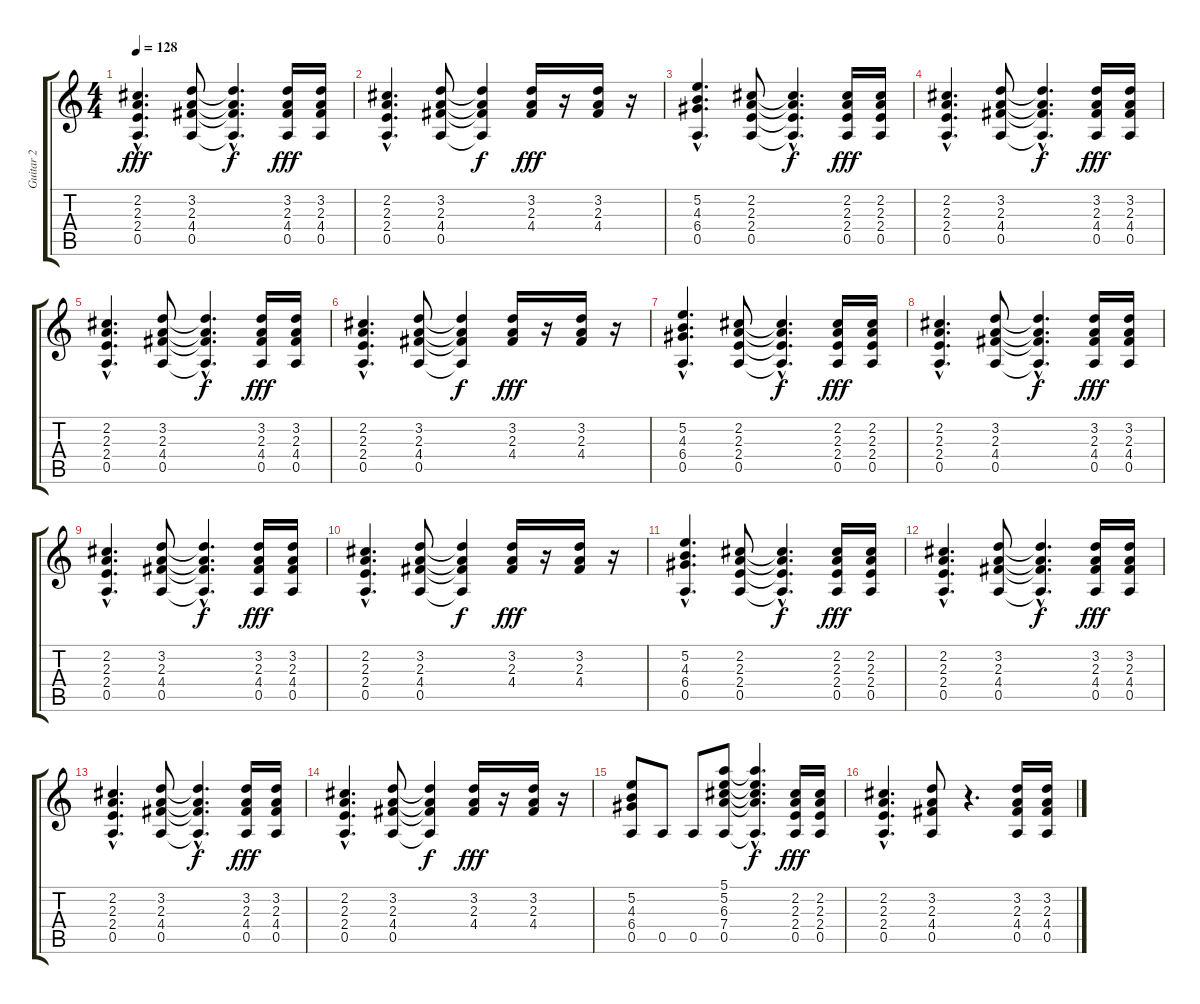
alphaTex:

\track ("Guitar 2" "Guitar 2") {instrument overdrivenguitar}
\staff {score tabs}
\tuning (E4 B3 G3 D3 A2 E2) {hide}
\ts (4 4)
\tempo 128
\clef g2
\ks c
(2.2{hac} 2.3{hac} 2.4{hac} 0.5{hac}).4{d dy fff} (3.2 2.3 4.4 0.5).8 (3.2{hac t} 2.3{hac t} 4.4{hac t} 0.5{hac t}).4{d dy f} (3.2 2.3 4.4 0.5).16{dy fff} (3.2 2.3 4.4 0.5).16 |
(2.2{hac} 2.3{hac} 2.4{hac} 0.5{hac}).4{d} (3.2 2.3 4.4 0.5).8 (3.2{t} 2.3{t} 4.4{t} 0.5{t}).4{dy f} (3.2 2.3 4.4).16{dy fff} r.16 (3.2 2.3 4.4).16 r.16 |
(5.2{hac} 4.3{hac} 6.4{hac} 0.5{hac}).4{d} (2.2 2.3 2.4 0.5).8 (2.2{hac t} 2.3{hac t} 2.4{hac t} 0.5{hac t}).4{d dy f} (2.2 2.3 2.4 0.5).16{dy fff} (2.2 2.3 2.4 0.5).16 |
(2.2{hac} 2.3{hac} 2.4{hac} 0.5{hac}).4{d} (3.2 2.3 4.4 0.5).8 (3.2{hac t} 2.3{hac t} 4.4{hac t} 0.5{hac t}).4{d dy f} (3.2 2.3 4.4 0.5).16{dy fff} (3.2 2.3 4.4 0.5).16 |
(2.2{hac} 2.3{hac} 2.4{hac} 0.5{hac}).4{d} (3.2 2.3 4.4 0.5).8 (3.2{hac t} 2.3{hac t} 4.4{hac t} 0.5{hac t}).4{d dy f} (3.2 2.3 4.4 0.5).16{dy fff} (3.2 2.3 4.4 0.5).16 |
(2.2{hac} 2.3{hac} 2.4{hac} 0.5{hac}).4{d} (3.2 2.3 4.4 0.5).8 (3.2{t} 2.3{t} 4.4{t} 0.5{t}).4{dy f} (3.2 2.3 4.4).16{dy fff} r.16 (3.2 2.3 4.4).16 r.16 |
(5.2{hac} 4.3{hac} 6.4{hac} 0.5{hac}).4{d} (2.2 2.3 2.4 0.5).8 (2.2{hac t} 2.3{hac t} 2.4{hac t} 0.5{hac t}).4{d dy f} (2.2 2.3 2.4 0.5).16{dy fff} (2.2 2.3 2.4 0.5).16 |
(2.2{hac} 2.3{hac} 2.4{hac} 0.5{hac}).4{d} (3.2 2.3 4.4 0.5).8 (3.2{hac t} 2.3{hac t} 4.4{hac t} 0.5{hac t}).4{d dy f} (3.2 2.3 4.4 0.5).16{dy fff} (3.2 2.3 4.4 0.5).16 |
(2.2{hac} 2.3{hac} 2.4{hac} 0.5{hac}).4{d} (3.2 2.3 4.4 0.5).8 (3.2{hac t} 2.3{hac t} 4.4{hac t} 0.5{hac t}).4{d dy f} (3.2 2.3 4.4 0.5).16{dy fff} (3.2 2.3 4.4 0.5).16 |
(2.2{hac} 2.3{hac} 2.4{hac} 0.5{hac}).4{d} (3.2 2.3 4.4 0.5).8 (3.2{t} 2.3{t} 4.4{t} 0.5{t}).4{dy f} (3.2 2.3 4.4).16{dy fff} r.16 (3.2 2.3 4.4).16 r.16 |
(5.2{hac} 4.3{hac} 6.4{hac} 0.5{hac}).4{d} (2.2 2.3 2.4 0.5).8 (2.2{hac t} 2.3{hac t} 2.4{hac t} 0.5{hac t}).4{d dy f} (2.2 2.3 2.4 0.5).16{dy fff} (2.2 2.3 2.4 0.5).16 |
(2.2{hac} 2.3{hac} 2.4{hac} 0.5{hac}).4{d} (3.2 2.3 4.4 0.5).8 (3.2{hac t} 2.3{hac t} 4.4{hac t} 0.5{hac t}).4{d dy f} (3.2 2.3 4.4 0.5).16{dy fff} (3.2 2.3 4.4 0.5).16 |
(2.2{hac} 2.3{hac} 2.4{hac} 0.5{hac}).4{d} (3.2 2.3 4.4 0.5).8 (3.2{hac t} 2.3{hac t} 4.4{hac t} 0.5{hac t}).4{d dy f} (3.2 2.3 4.4 0.5).16{dy fff} (3.2 2.3 4.4 0.5).16 |
(2.2{hac} 2.3{hac} 2.4{hac} 0.5{hac}).4{d} (3.2 2.3 4.4 0.5).8 (3.2{t} 2.3{t} 4.4{t} 0.5{t}).4{dy f} (3.2 2.3 4.4).16{dy fff} r.16 (3.2 2.3 4.4).16 r.16 |
(5.2 4.3 6.4 0.5).8 0.5.8 0.5.8 (5.1 5.2 6.3 7.4 0.5).8 (5.1{hac t} 5.2{hac t} 6.3{hac t} 7.4{hac t} 0.5{hac t}).4{d dy f} (2.2 2.3 2.4 0.5).16{dy fff} (2.2 2.3 2.4 0.5).16 |
(2.2{hac} 2.3{hac} 2.4{hac} 0.5{hac}).4{d} (3.2 2.3 4.4 0.5).8 r.4{d} (3.2 2.3 4.4 0.5).16 (3.2 2.3 4.4 0.5).16
